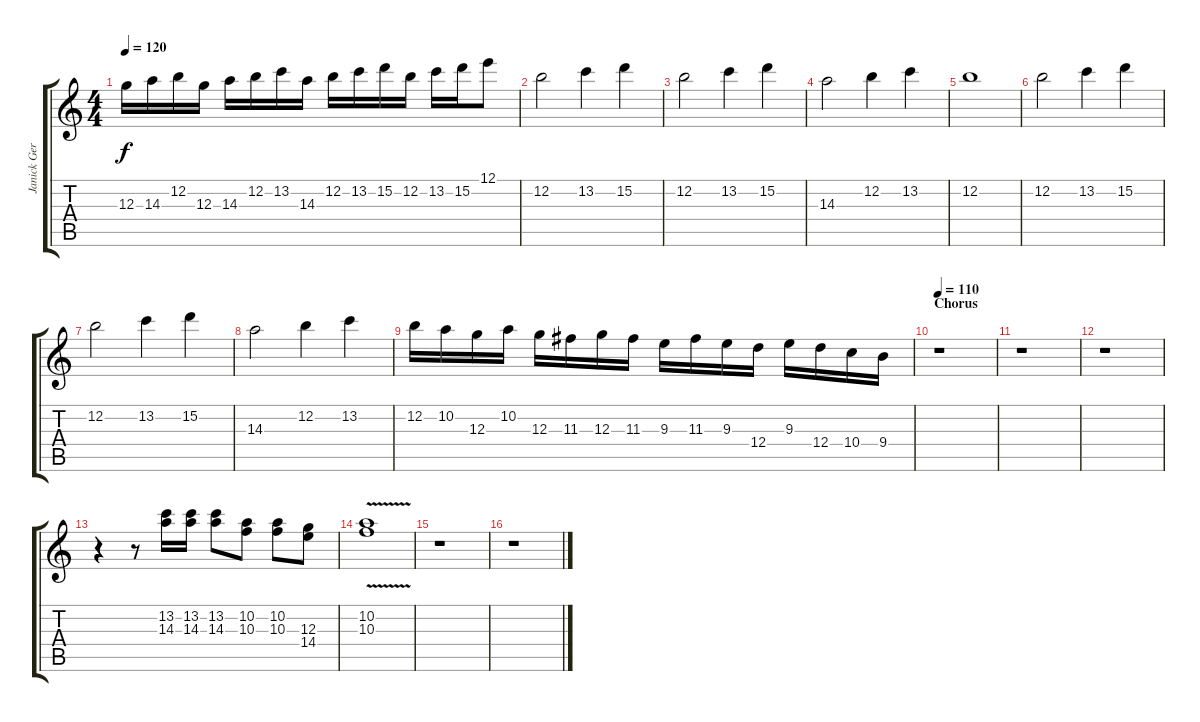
\track ("Janick Gers (Guitar 2)" "Janick Ger") {instrument electricguitarclean}
\staff {score tabs}
\tuning (E4 B3 G3 D3 A2 E2) {hide}
\ts (4 4)
\tempo 120
\clef g2
\ks c
12.3.16{dy f} 14.3.16 12.2.16 12.3.16 14.3.16 12.2.16 13.2.16 14.3.16 12.2.16 13.2.16 15.2.16 12.2.16 13.2.16 15.2.16 12.1.8 |
12.2.2 13.2.4 15.2.4 |
12.2.2 13.2.4 15.2.4 |
14.3.2 12.2.4 13.2.4 |
12.2.1 |
12.2.2 13.2.4 15.2.4 |
12.2.2 13.2.4 15.2.4 |
14.3.2 12.2.4 13.2.4 |
12.2.16 10.2.16 12.3.16 10.2.16 12.3.16 11.3.16 12.3.16 11.3.16 9.3.16 11.3.16 9.3.16 12.4.16 9.3.16 12.4.16 10.4.16 9.4.16 |
\section ("" "Chorus")
\tempo 110
r.1 |
r.1 |
r.1 |
r.4 r.8 (13.2 14.3).16 (13.2 14.3).16 (13.2 14.3).8 (10.2 10.3).8 (10.2 10.3).8 (12.3 14.4).8 |
(10.2{v} 10.3{v}).1 |
r.1 |
r.1
